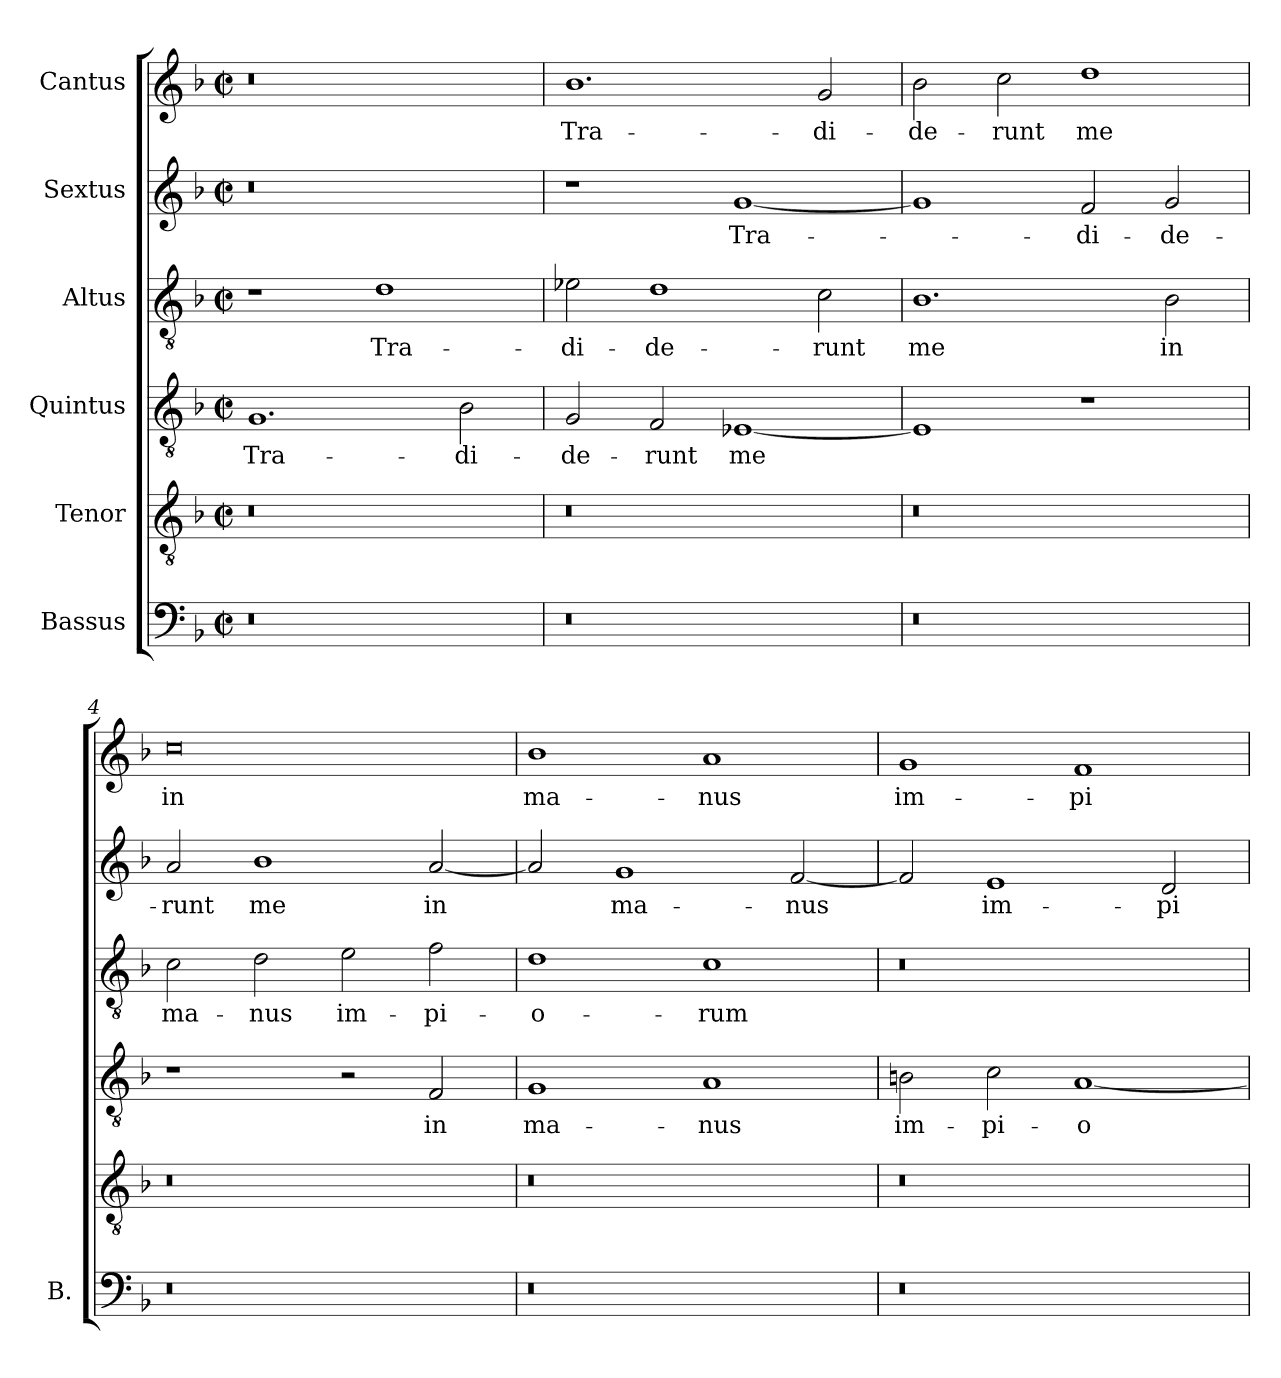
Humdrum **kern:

**kern	**kern	**kern	**text	**kern	**text	**kern	**text	**kern	**text
*part6	*part5	*part4	*part4	*part3	*part3	*part2	*part2	*part1	*part1
*staff6	*staff5	*staff4	*staff4	*staff3	*staff3	*staff2	*staff2	*staff1	*staff1
*I"Bassus	*I"Tenor	*I"Quintus	*	*I"Altus	*	*I"Sextus	*	*I"Cantus	*
*I'B.	*	*	*	*	*	*	*	*	*
*clefF4	*clefGv2	*clefGv2	*	*clefGv2	*	*clefG2	*	*clefG2	*
*k[b-]	*k[b-]	*k[b-]	*	*k[b-]	*	*k[b-]	*	*k[b-]	*
*F:	*F:	*F:	*	*F:	*	*F:	*	*F:	*
*M2/2	*M2/2	*M2/2	*	*M2/2	*	*M2/2	*	*M2/2	*
*met(c|)	*met(c|)	*met(c|)	*	*met(c|)	*	*met(c|)	*	*met(c|)	*
=1	=1	=1	=1	=1	=1	=1	=1	=1	=1
!LO:N:vis=0	!LO:N:vis=0	!	!	!	!	!LO:N:vis=0	!	!LO:N:vis=0	!
1r	1r	1.G/	Tra-	1r	.	1r	.	1r	.
1ryy	1ryy	.	.	1d\	Tra-	1ryy	.	1ryy	.
.	.	2B-\	-di-	.	.	.	.	.	.
=2	=2	=2	=2	=2	=2	=2	=2	=2	=2
!LO:N:vis=0	!LO:N:vis=0	!	!	!	!	!	!	!	!
1r	1r	2G/	-de-	2e-X\	-di-	1r	.	1.b-\	Tra-
.	.	2F/	-runt	1d\	-de-	.	.	.	.
1ryy	1ryy	[1E-X/	me	.	.	[1g/	Tra-	.	.
.	.	.	.	2c\	-runt	.	.	2g/	-di-
=3	=3	=3	=3	=3	=3	=3	=3	=3	=3
!LO:N:vis=0	!LO:N:vis=0	!	!	!	!	!	!	!	!
1r	1r	1E-/]	.	1.B-\	me	1g/]	.	2b-\	-de-
.	.	.	.	.	.	.	.	2cc\	-runt
1ryy	1ryy	1r	.	.	.	2f/	-di-	1dd\	me
.	.	.	.	2B-\	in	2g/	-de-	.	.
=4	=4	=4	=4	=4	=4	=4	=4	=4	=4
!LO:N:vis=0	!LO:N:vis=0	!	!	!	!	!	!	!	!
1r	1r	1r	.	2c\	ma-	2a/	-runt	0cc\	in
.	.	.	.	2d\	-nus	1b-\	me	.	.
1ryy	1ryy	2r	.	2e\	im-	.	.	.	.
.	.	2F/	in	2f\	-pi-	[2a/	in	.	.
=5	=5	=5	=5	=5	=5	=5	=5	=5	=5
!LO:N:vis=0	!LO:N:vis=0	!	!	!	!	!	!	!	!
1r	1r	1G/	ma-	1d\	-o-	2a/]	.	1b-\	ma-
.	.	.	.	.	.	1g/	ma-	.	.
1ryy	1ryy	1A/	-nus	1c\	-rum	.	.	1a/	-nus
.	.	.	.	.	.	[2f/	-nus	.	.
=6	=6	=6	=6	=6	=6	=6	=6	=6	=6
!LO:N:vis=0	!LO:N:vis=0	!	!	!LO:N:vis=0	!	!	!	!	!
1r	1r	2Bn\	im-	1r	.	2f/]	.	1g/	im-
.	.	2c\	-pi-	.	.	1e/	im-	.	.
1ryy	1ryy	[1A/	-o-	1ryy	.	.	.	1f/	-pi-
.	.	.	.	.	.	2d/	-pi-	.	.
=	=	=	=	=	=	=	=	=	=
*-	*-	*-	*-	*-	*-	*-	*-	*-	*-
